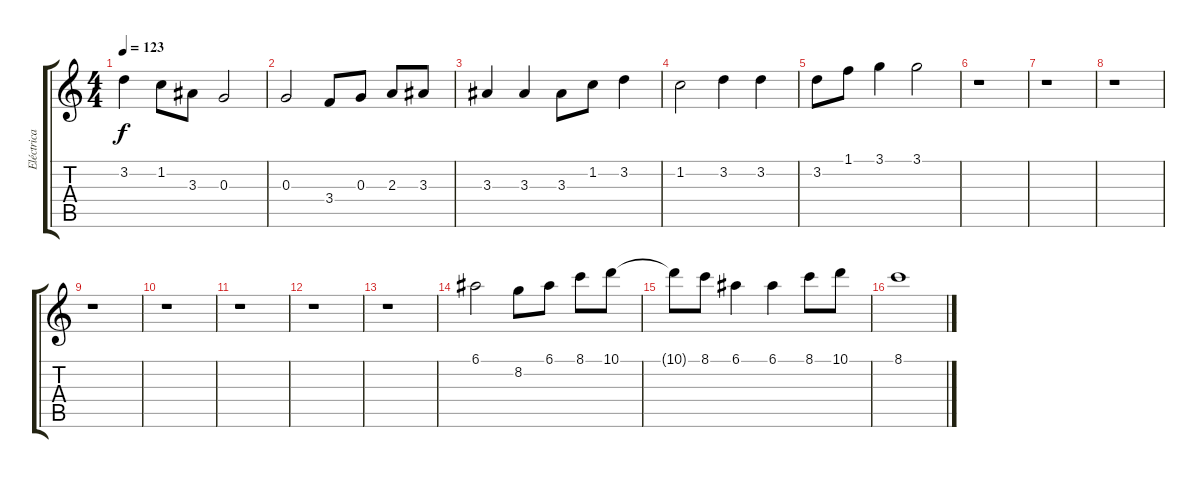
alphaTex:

\track ("Eléctrica" "Eléctrica") {instrument overdrivenguitar}
\staff {score tabs}
\tuning (E4 B3 G3 D3 A2 E2) {hide}
\ts (4 4)
\tempo 123
\clef g2
\ks c
3.2.4{dy f} 1.2.8 3.3.8 0.3.2 |
0.3.2 3.4.8 0.3.8 2.3.8 3.3.8 |
3.3.4 3.3.4 3.3.8 1.2.8 3.2.4 |
1.2.2 3.2.4 3.2.4 |
3.2.8 1.1.8 3.1.4 3.1.2 |
r.1 |
r.1 |
r.1 |
r.1 |
r.1 |
r.1 |
r.1 |
r.1 |
6.1.2 8.2.8 6.1.8 8.1.8 10.1.8 |
10.1{t}.8 8.1.8 6.1.4 6.1.4 8.1.8 10.1.8 |
8.1.1
